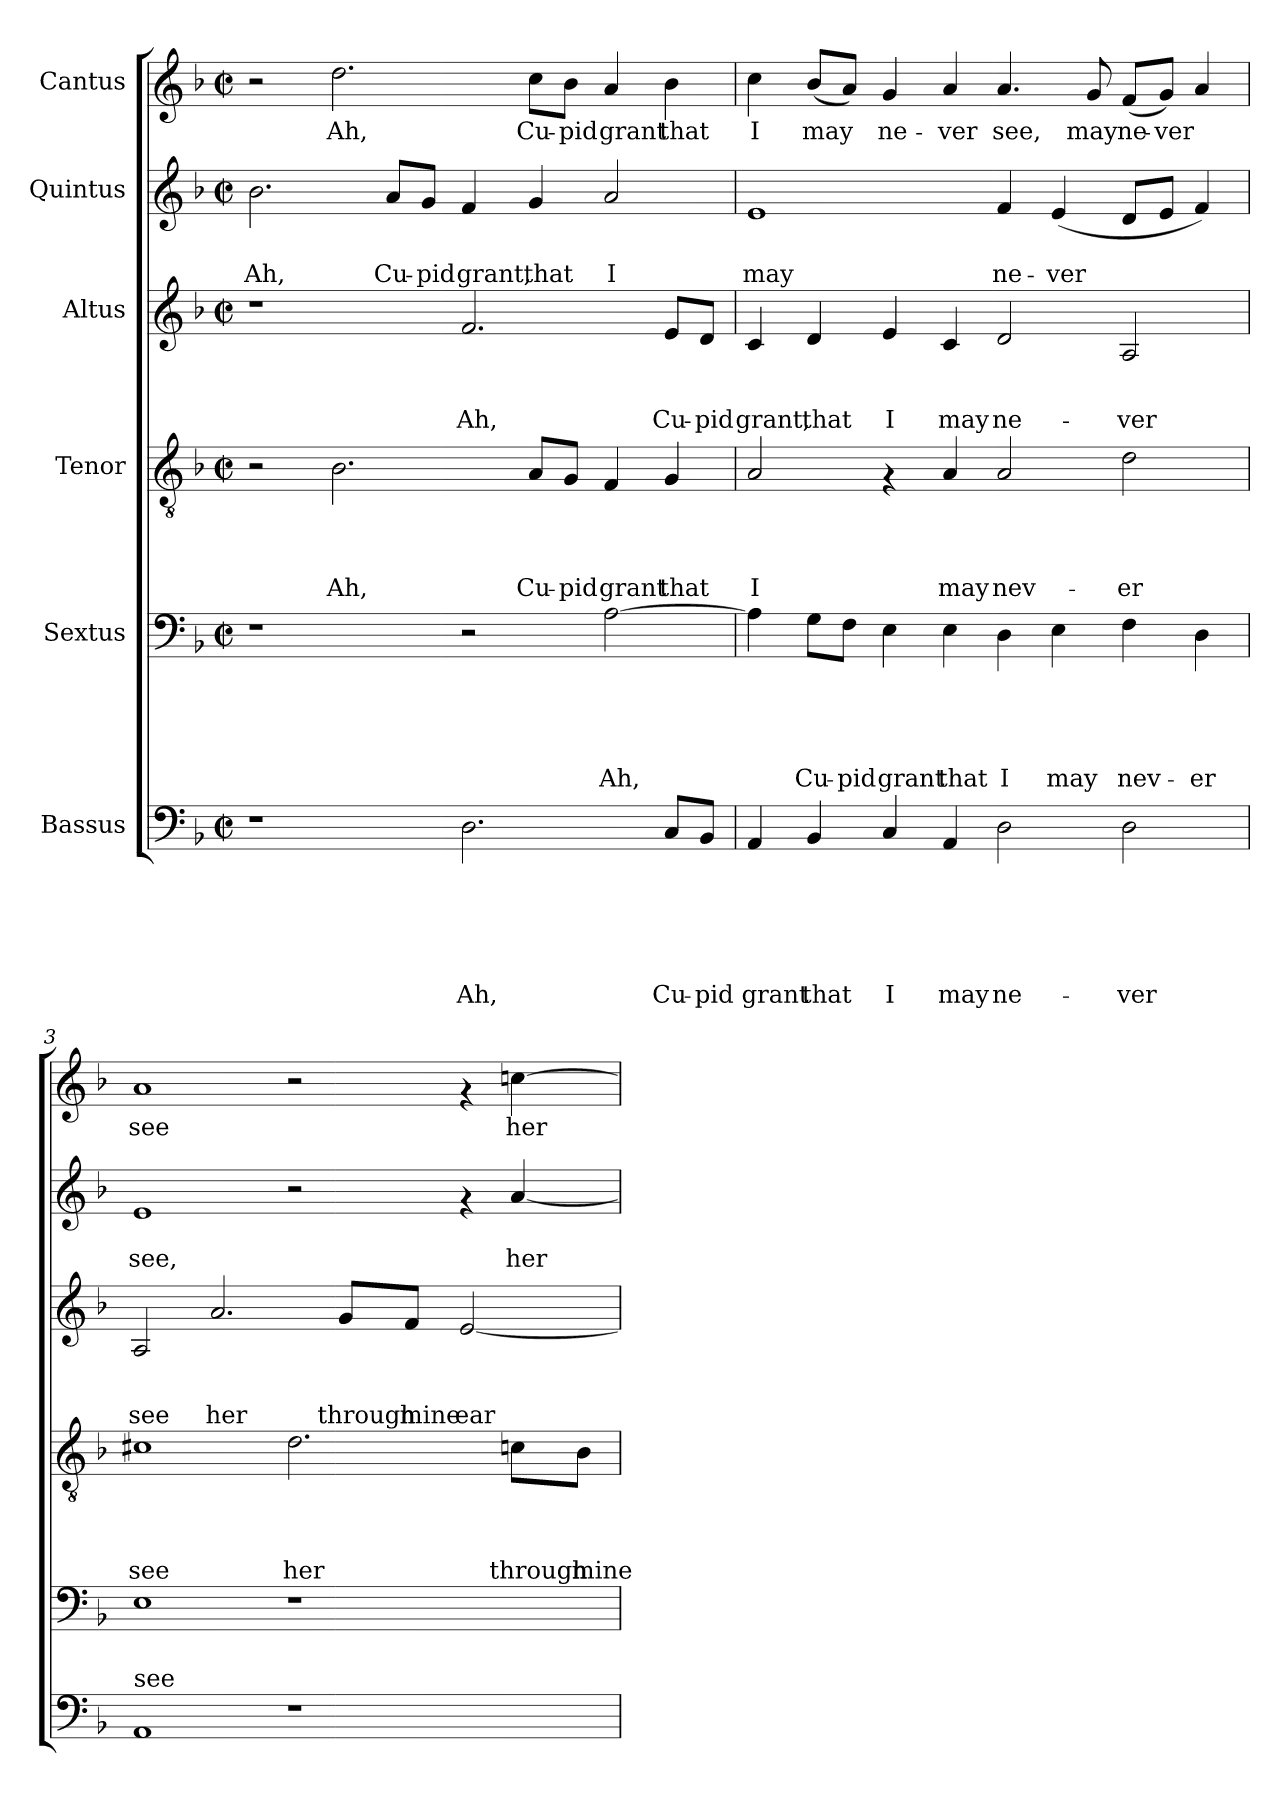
**kern	**text	**text	**text	**text	**text	**text	**kern	**text	**text	**text	**text	**text	**kern	**text	**text	**text	**text	**kern	**text	**text	**text	**kern	**text	**text	**kern	**text
*part6	*part6	*part6	*part6	*part6	*part6	*part6	*part5	*part5	*part5	*part5	*part5	*part5	*part4	*part4	*part4	*part4	*part4	*part3	*part3	*part3	*part3	*part2	*part2	*part2	*part1	*part1
*staff6	*staff6	*staff6	*staff6	*staff6	*staff6	*staff6	*staff5	*staff5	*staff5	*staff5	*staff5	*staff5	*staff4	*staff4	*staff4	*staff4	*staff4	*staff3	*staff3	*staff3	*staff3	*staff2	*staff2	*staff2	*staff1	*staff1
*I"Bassus	*	*	*	*	*	*	*I"Sextus	*	*	*	*	*	*I"Tenor	*	*	*	*	*I"Altus	*	*	*	*I"Quintus	*	*	*I"Cantus	*
*clefF4	*	*	*	*	*	*	*clefF4	*	*	*	*	*	*clefGv2	*	*	*	*	*clefG2	*	*	*	*clefG2	*	*	*clefG2	*
*k[b-]	*	*	*	*	*	*	*k[b-]	*	*	*	*	*	*k[b-]	*	*	*	*	*k[b-]	*	*	*	*k[b-]	*	*	*k[b-]	*
*F:	*	*	*	*	*	*	*F:	*	*	*	*	*	*F:	*	*	*	*	*F:	*	*	*	*F:	*	*	*F:	*
*M2/2	*	*	*	*	*	*	*M2/2	*	*	*	*	*	*M2/2	*	*	*	*	*M2/2	*	*	*	*M2/2	*	*	*M2/2	*
*met(c|)	*	*	*	*	*	*	*met(c|)	*	*	*	*	*	*met(c|)	*	*	*	*	*met(c|)	*	*	*	*met(c|)	*	*	*met(c|)	*
=1	=1	=1	=1	=1	=1	=1	=1	=1	=1	=1	=1	=1	=1	=1	=1	=1	=1	=1	=1	=1	=1	=1	=1	=1	=1	=1
!	!	!	!	!	!	!	!	!	!	!	!	!	!	!	!	!	!	!	!	!	!	!	!	!LO:LY:b	!	!
1r	.	.	.	.	.	.	1r	.	.	.	.	.	2r	.	.	.	.	1r	.	.	.	2.b-\	.	Ah,	2r	.
!	!	!	!	!	!	!	!	!	!	!	!	!	!	!	!	!	!LO:LY:b	!	!	!	!	!	!	!	!	!LO:LY:b
.	.	.	.	.	.	.	.	.	.	.	.	.	2.B-\	.	.	.	Ah,	.	.	.	.	.	.	.	2.dd\	Ah,
!	!	!	!	!	!	!	!	!	!	!	!	!	!	!	!	!	!	!	!	!	!	!	!	!LO:LY:b	!	!
.	.	.	.	.	.	.	.	.	.	.	.	.	.	.	.	.	.	.	.	.	.	8a/L	.	Cu-	.	.
!	!	!	!	!	!	!	!	!	!	!	!	!	!	!	!	!	!	!	!	!	!	!	!	!LO:LY:b	!	!
.	.	.	.	.	.	.	.	.	.	.	.	.	.	.	.	.	.	.	.	.	.	8g/J	.	-pid	.	.
!	!	!	!	!	!	!LO:LY:b	!	!	!	!	!	!	!	!	!	!	!	!	!	!	!LO:LY:b	!	!	!LO:LY:b	!	!
2.D\	.	.	.	.	.	Ah,	2r	.	.	.	.	.	.	.	.	.	.	2.f/	.	.	Ah,	4f/	.	grant,	.	.
!	!	!	!	!	!	!	!	!	!	!	!	!	!	!	!	!	!LO:LY:b	!	!	!	!	!	!	!LO:LY:b	!	!LO:LY:b
.	.	.	.	.	.	.	.	.	.	.	.	.	8A/L	.	.	.	Cu-	.	.	.	.	4g/	.	that	8cc\L	Cu-
!	!	!	!	!	!	!	!	!	!	!	!	!	!	!	!	!	!LO:LY:b	!	!	!	!	!	!	!	!	!LO:LY:b
.	.	.	.	.	.	.	.	.	.	.	.	.	8G/J	.	.	.	-pid	.	.	.	.	.	.	.	8b-\J	-pid
!	!	!	!	!	!	!	!	!	!	!	!	!LO:LY:b	!	!	!	!	!LO:LY:b	!	!	!	!	!	!	!LO:LY:b	!	!LO:LY:b
.	.	.	.	.	.	.	[>2A\	.	.	.	.	Ah,	4F/	.	.	.	grant	.	.	.	.	2a/	.	I	4a/	grant
!	!	!	!	!	!	!LO:LY:b	!	!	!	!	!	!	!	!	!	!	!LO:LY:b	!	!	!	!LO:LY:b	!	!	!	!	!LO:LY:b
8C/L	.	.	.	.	.	Cu-	.	.	.	.	.	.	4G/	.	.	.	that	8e/L	.	.	Cu-	.	.	.	4b-\	that
!	!	!	!	!	!	!LO:LY:b	!	!	!	!	!	!	!	!	!	!	!	!	!	!	!LO:LY:b	!	!	!	!	!
8BB-/J	.	.	.	.	.	-pid	.	.	.	.	.	.	.	.	.	.	.	8d/J	.	.	-pid	.	.	.	.	.
=2	=2	=2	=2	=2	=2	=2	=2	=2	=2	=2	=2	=2	=2	=2	=2	=2	=2	=2	=2	=2	=2	=2	=2	=2	=2	=2
!	!	!	!	!	!	!LO:LY:b	!	!	!	!	!	!	!	!	!	!	!LO:LY:b	!	!	!	!LO:LY:b	!	!	!LO:LY:b	!	!LO:LY:b
4AA/	.	.	.	.	.	grant	4A\]	.	.	.	.	.	2A/	.	.	.	I	4c/	.	.	grant,	1e	.	may	4cc\	I
!	!	!	!	!	!	!LO:LY:b	!	!	!	!	!	!LO:LY:b	!	!	!	!	!	!	!	!	!LO:LY:b	!	!	!	!	!LO:LY:b
4BB-/	.	.	.	.	.	that	8G\L	.	.	.	.	Cu-	.	.	.	.	.	4d/	.	.	that	.	.	.	(<8b-/L	may
!	!	!	!	!	!	!	!	!	!	!	!	!LO:LY:b	!	!	!	!	!	!	!	!	!	!	!	!	!	!
.	.	.	.	.	.	.	8F\J	.	.	.	.	-pid	.	.	.	.	.	.	.	.	.	.	.	.	8a/J)	.
!	!	!	!	!	!	!LO:LY:b	!	!	!	!	!	!LO:LY:b	!	!	!	!	!	!	!	!	!LO:LY:b	!	!	!	!	!LO:LY:b
4C/	.	.	.	.	.	I	4E\	.	.	.	.	grant	4rF	.	.	.	.	4e/	.	.	I	.	.	.	4g/	ne-
!	!	!	!	!	!	!LO:LY:b	!	!	!	!	!	!LO:LY:b	!	!	!	!	!LO:LY:b	!	!	!	!LO:LY:b	!	!	!	!	!LO:LY:b
4AA/	.	.	.	.	.	may	4E\	.	.	.	.	that	4A/	.	.	.	may	4c/	.	.	may	.	.	.	4a/	-ver
!	!	!	!	!	!	!LO:LY:b	!	!	!	!	!	!LO:LY:b	!	!	!	!	!LO:LY:b	!	!	!	!LO:LY:b	!	!	!LO:LY:b	!	!LO:LY:b
2D\	.	.	.	.	.	ne-	4D\	.	.	.	.	I	2A/	.	.	.	nev-	2d/	.	.	ne-	4f/	.	ne-	4.a/	see,
!	!	!	!	!	!	!	!	!	!	!	!	!LO:LY:b	!	!	!	!	!	!	!	!	!	!	!	!LO:LY:b	!	!
.	.	.	.	.	.	.	4E\	.	.	.	.	may	.	.	.	.	.	.	.	.	.	(<4e/	.	-ver	.	.
!	!	!	!	!	!	!	!	!	!	!	!	!	!	!	!	!	!	!	!	!	!	!	!	!	!	!LO:LY:b
.	.	.	.	.	.	.	.	.	.	.	.	.	.	.	.	.	.	.	.	.	.	.	.	.	8g/	may
!	!	!	!	!	!	!LO:LY:b	!	!	!	!	!	!LO:LY:b	!	!	!	!	!LO:LY:b	!	!	!	!LO:LY:b	!	!	!	!	!LO:LY:b
2D\	.	.	.	.	.	-ver	4F\	.	.	.	.	nev-	2d\	.	.	.	-er	2A/	.	.	-ver	8d/L	.	.	(<8f/L	ne-
!	!	!	!	!	!	!	!	!	!	!	!	!	!	!	!	!	!	!	!	!	!	!	!	!	!	!LO:LY:b
.	.	.	.	.	.	.	.	.	.	.	.	.	.	.	.	.	.	.	.	.	.	8e/J	.	.	8g/J)	-ver
!	!	!	!	!	!	!	!	!	!	!	!	!LO:LY:b	!	!	!	!	!	!	!	!	!	!	!	!	!	!
.	.	.	.	.	.	.	4D\	.	.	.	.	-er	.	.	.	.	.	.	.	.	.	4f/)	.	.	4a/	.
!!LO:PB:g=z
=3	=3	=3	=3	=3	=3	=3	=3	=3	=3	=3	=3	=3	=3	=3	=3	=3	=3	=3	=3	=3	=3	=3	=3	=3	=3	=3
!LO:TX:a:t=see	!	!	!	!	!	!	!	!	!	!	!	!	!	!	!	!	!	!	!	!	!	!	!	!	!	!
!	!	!	!	!	!	!	!	!	!	!	!	!	!	!	!	!	!LO:LY:b	!	!	!	!LO:LY:b	!	!	!LO:LY:b	!	!LO:LY:b
1AA	.	.	.	.	.	.	1E	.	.	.	.	.	1c#X	.	.	.	see	2A/	.	.	see	1e	.	see,	1a	see
!	!	!	!	!	!	!	!	!	!	!	!	!	!	!	!	!	!	!	!	!	!LO:LY:b	!	!	!	!	!
.	.	.	.	.	.	.	.	.	.	.	.	.	.	.	.	.	.	2.a/	.	.	her	.	.	.	.	.
!	!	!	!	!	!	!	!	!	!	!	!	!	!	!	!	!	!LO:LY:b	!	!	!	!	!	!	!	!	!
1r	.	.	.	.	.	.	1r	.	.	.	.	.	2.d\	.	.	.	her	.	.	.	.	2r	.	.	2r	.
!	!	!	!	!	!	!	!	!	!	!	!	!	!	!	!	!	!	!	!	!	!LO:LY:b	!	!	!	!	!
.	.	.	.	.	.	.	.	.	.	.	.	.	.	.	.	.	.	8g/L	.	.	through	.	.	.	.	.
!	!	!	!	!	!	!	!	!	!	!	!	!	!	!	!	!	!	!	!	!	!LO:LY:b	!	!	!	!	!
.	.	.	.	.	.	.	.	.	.	.	.	.	.	.	.	.	.	8f/J	.	.	mine	.	.	.	.	.
!	!	!	!	!	!	!	!	!	!	!	!	!	!	!	!	!	!	!	!	!	!LO:LY:b	!	!	!	!	!
.	.	.	.	.	.	.	.	.	.	.	.	.	.	.	.	.	.	[<2e/	.	.	ear	4rf	.	.	4rf	.
!	!	!	!	!	!	!	!	!	!	!	!	!	!	!	!	!	!LO:LY:b	!	!	!	!	!	!	!LO:LY:b	!	!LO:LY:b
.	.	.	.	.	.	.	.	.	.	.	.	.	8cn\L	.	.	.	through	.	.	.	.	[<4a/	.	her	[>4ccn\	her
!	!	!	!	!	!	!	!	!	!	!	!	!	!	!	!	!	!LO:LY:b	!	!	!	!	!	!	!	!	!
.	.	.	.	.	.	.	.	.	.	.	.	.	8B-\J	.	.	.	mine	.	.	.	.	.	.	.	.	.
=	=	=	=	=	=	=	=	=	=	=	=	=	=	=	=	=	=	=	=	=	=	=	=	=	=	=
*-	*-	*-	*-	*-	*-	*-	*-	*-	*-	*-	*-	*-	*-	*-	*-	*-	*-	*-	*-	*-	*-	*-	*-	*-	*-	*-
